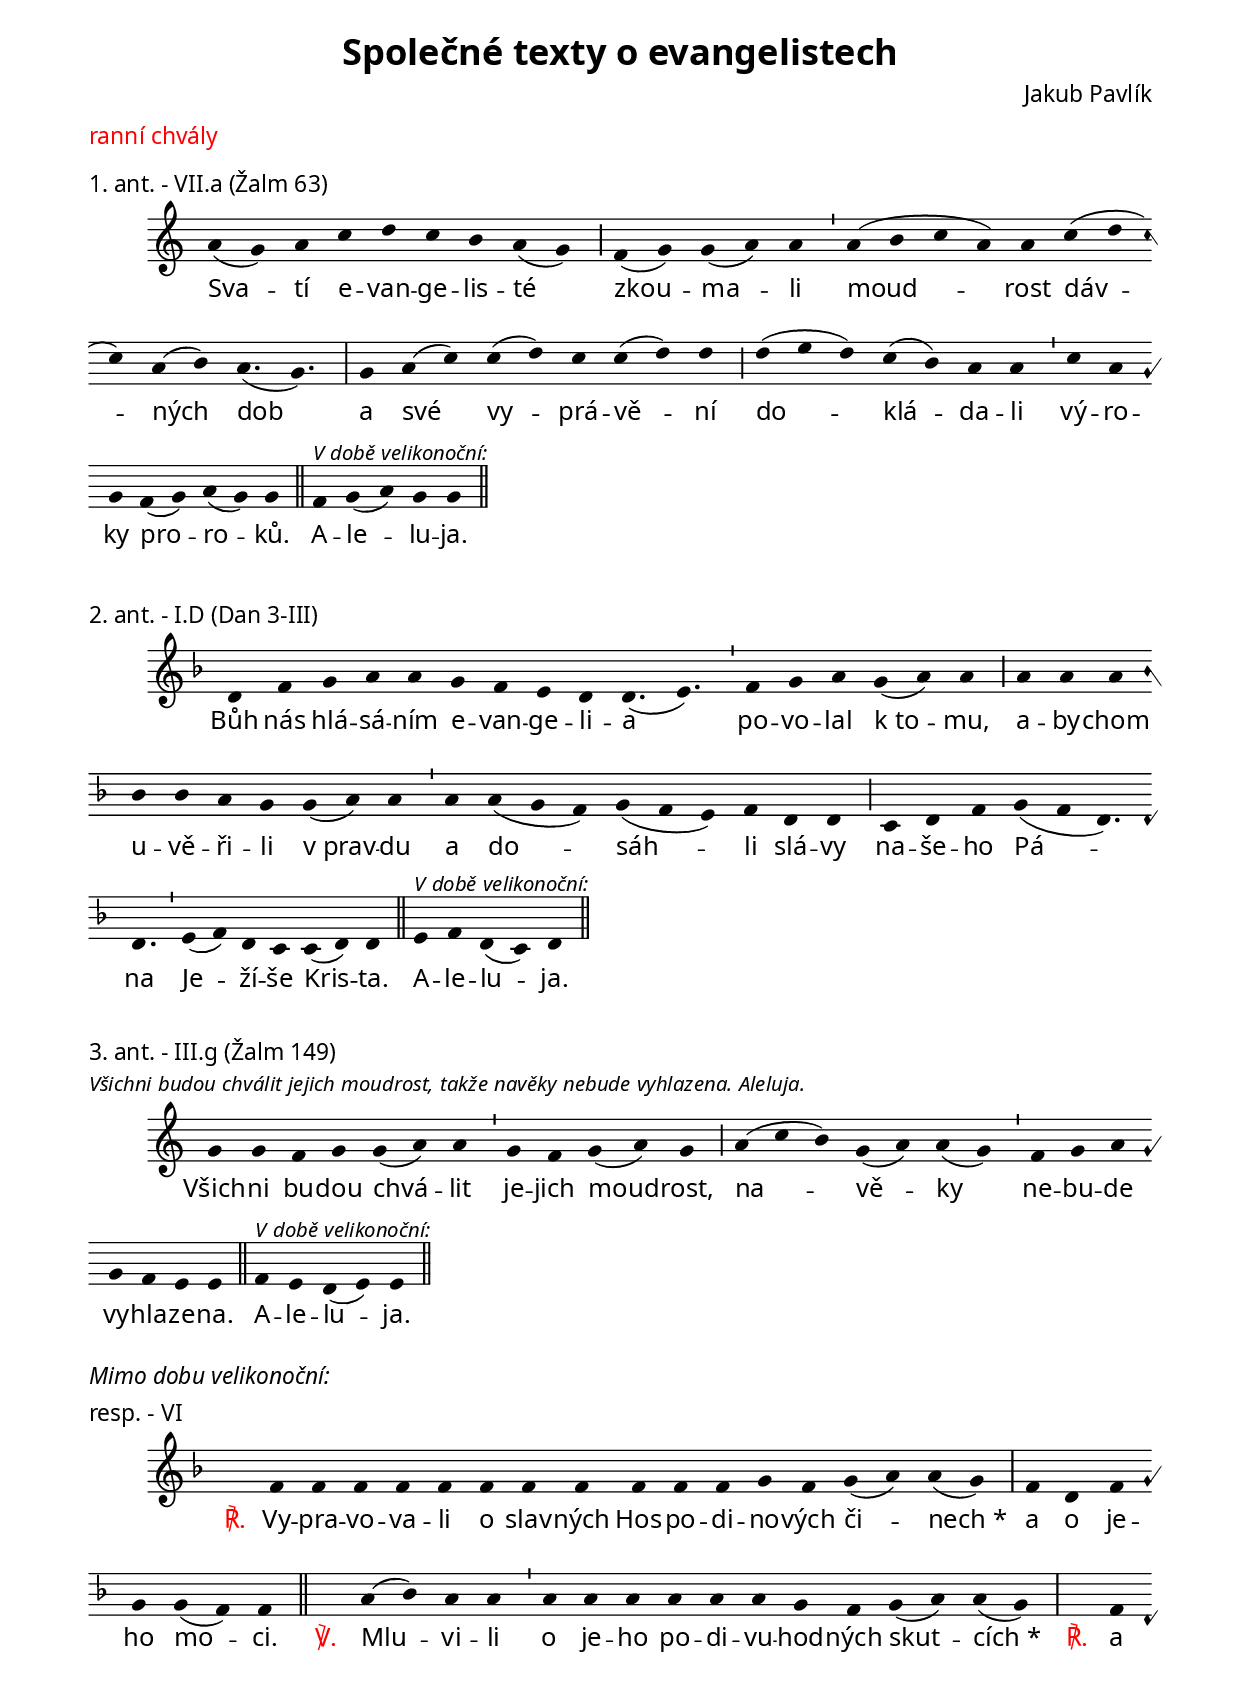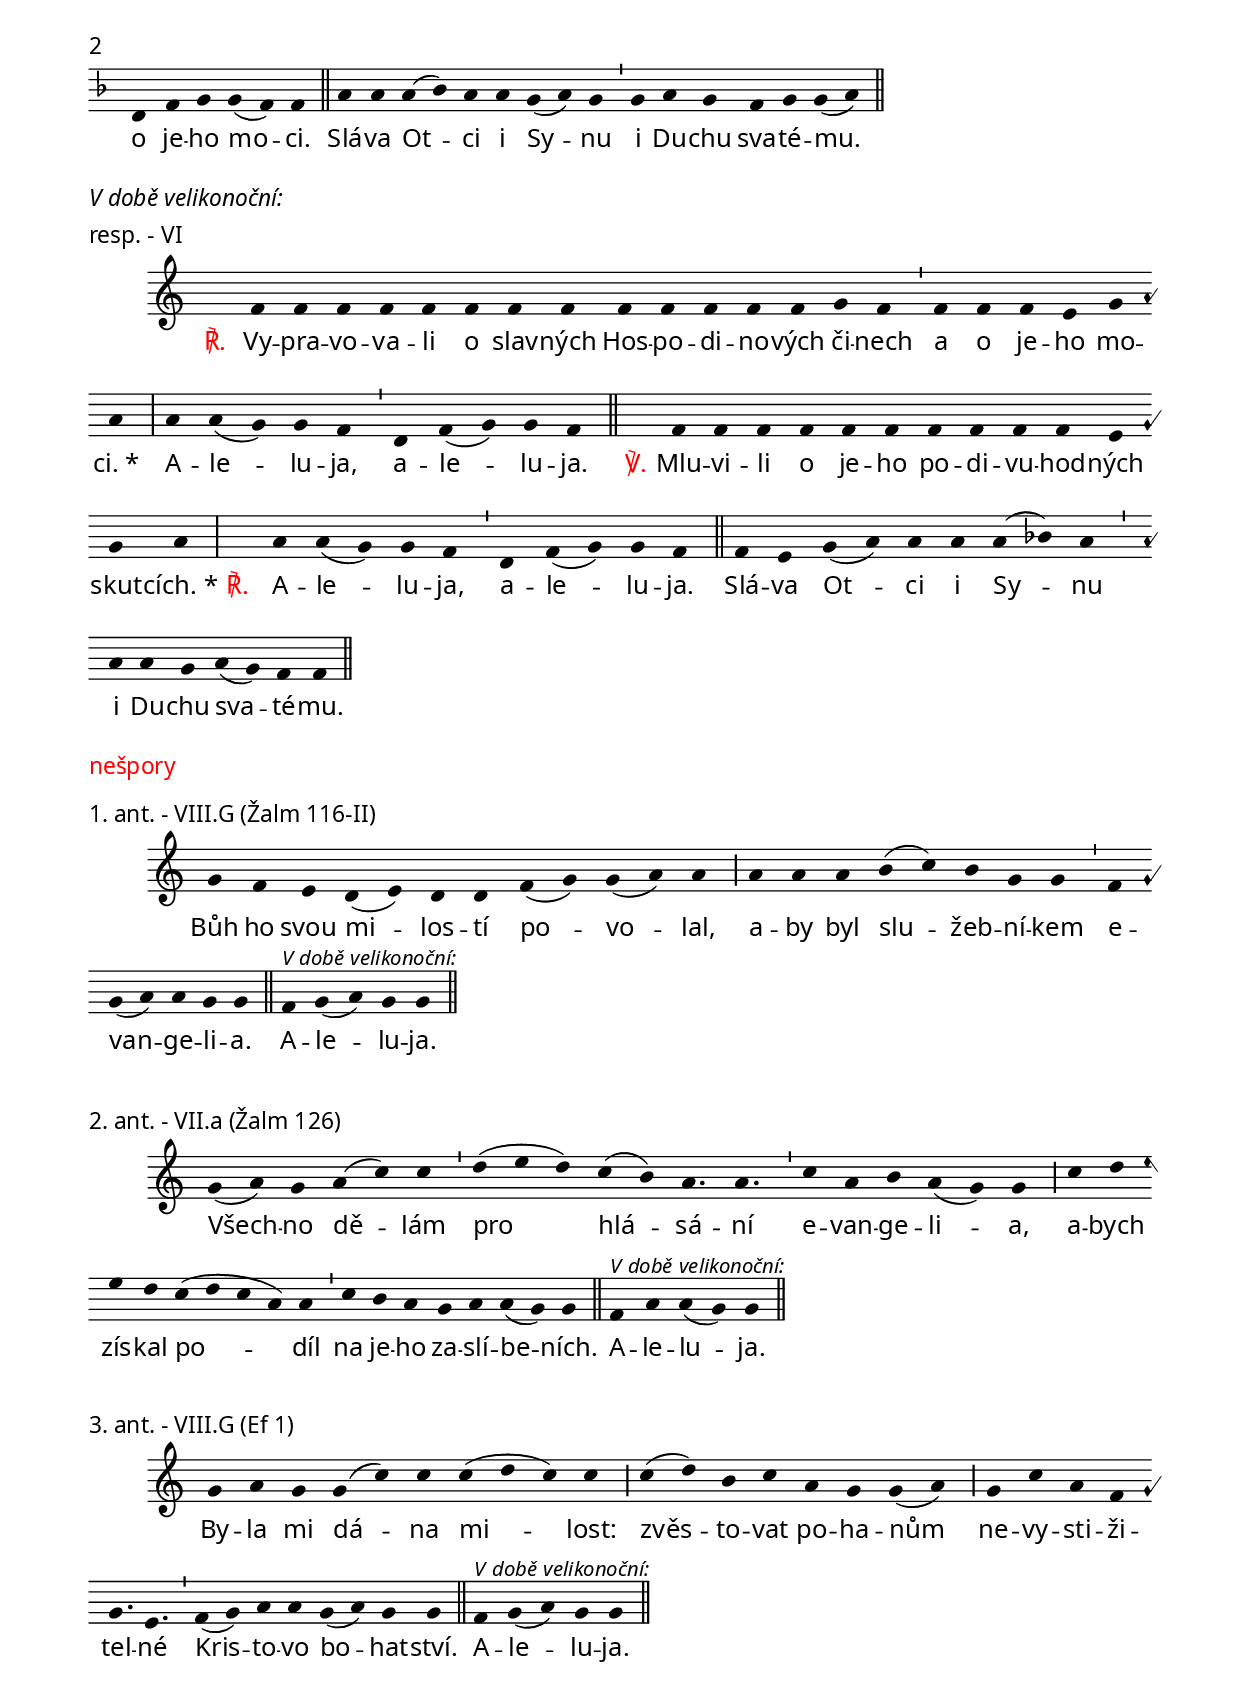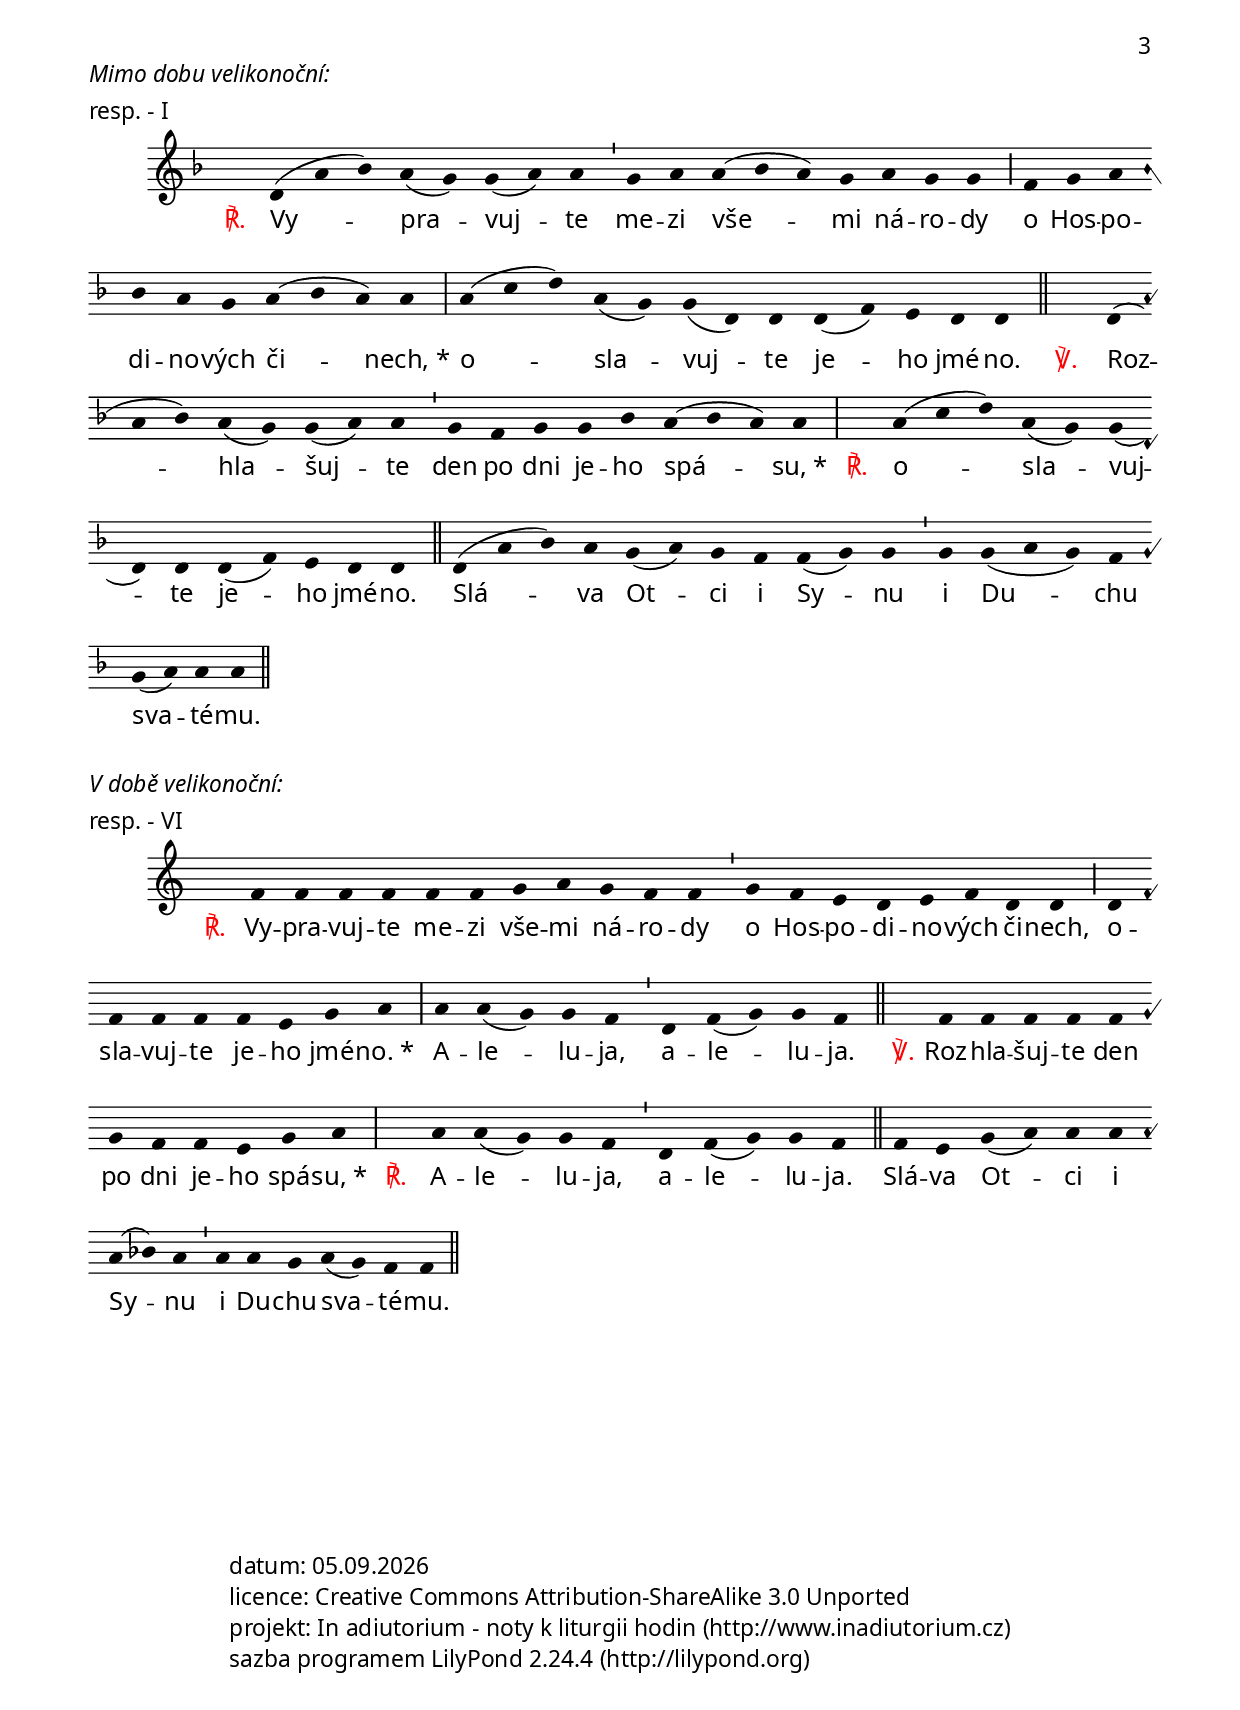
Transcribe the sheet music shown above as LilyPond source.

\version "2.15.37"

\header {
  title = "Společné texty o evangelistech"
  composer = "Jakub Pavlík"
}

\include "../spolecne.ly"
\include "../dilyresponsorii.ly"

\markup {\nadpisHodinka {"ranní chvály"}}

\score {
  \relative c'' {
    \choralniRezim
    a4( g) a c d c b a( g) \barMaior
    f4( g) g( a) a \barMin
    a( b c a) a c( d c) a( b) a4.( g) \barMax
    g4 a( c) c( d) c c( d) d \barMaior
    d( e d) c( b) a a \barMin
    c a g f( g) a( g) g \barFinalis

    f^\markup\rubrVelikAleluja g( a) g g \barFinalis
  }
  \addlyrics {
    Sva -- tí e -- van -- ge -- lis -- té
    zkou -- ma -- li
    moud -- rost dáv -- ných dob
    a své vy -- prá -- vě -- ní
    do -- klá -- da -- li
    vý -- ro -- ky pro -- ro -- ků.

    A -- le -- lu -- ja.
  }
  \header {
    quid = "1. ant."
    modus = "VII"
    differentia = "a"
    psalmus = "Žalm 63"
    id = "rch-a1"
    piece = \markup {\sestavTitulek}
  }
}

\score {
  \relative c' {
    \choralniRezim
    \key f \major
    d4 f g a a g f e d d4.( e) \barMin
    f4 g a g( a) a \barMaior
    a a a bes bes a g g( a) a \barMin
    a a( g f) g( f e) f d d \barMaior
    c d f g( f d4.) d \barMin e4( f) d c c( d) d \barFinalis

    e^\markup\rubrVelikAleluja f d( c) d \barFinalis
  }
  \addlyrics {
    Bůh nás hlá -- sá -- ním e -- van -- ge -- li -- a
    po -- vo -- lal k_to -- mu,
    a -- by -- chom u -- vě -- ři -- li v_prav -- du
    a do -- sáh -- li slá -- vy
    na -- še -- ho Pá -- na Je -- ží -- še Kris -- ta.

    A -- le -- lu -- ja.
  }
  \header {
    quid = "2. ant."
    modus = "I"
    differentia = "D"
    psalmus = "Dan 3-III"
    id = "rch-a2"
    piece = \markup {\sestavTitulek}
  }
}

\score {
  \relative c'' {
    \choralniRezim
    g4 g f g g( a) a \barMin g f g( a) g \barMaior
    a( c b) g( a) a( g) \barMin f g a g f e e \barFinalis
    f^\markup\rubrVelikAleluja e d( e) e \barFinalis
  }
  \addlyrics {
    Všich -- ni bu -- dou chvá -- lit je -- jich moud -- rost,
    % tak -- že
    na -- vě -- ky ne -- bu -- de vy -- hla -- ze -- na.

    A -- le -- lu -- ja.
  }
  \header {
    textus_approbatus = "Všichni budou chválit jejich moudrost,
    takže navěky nebude vyhlazena. Aleluja."
    quid = "3. ant."
    modus = "III"
    differentia = "g"
    psalmus = "Žalm 149"
    id = "rch-a3"
    piece = \markup {\sestavTitulek}
  }
}

\markup\italic{Mimo dobu velikonoční:}

\score {
  \relative c' {
    \choralniRezim
    \key f \major

    % R
    \neviditelna f
    f4 f f f f f f f f f f g f g( a) a( g) \barMax
    f d f g g( f) f \barFinalis
    % V
    \neviditelna a
    a( bes) a a \barMin
    a a a a a a g f g( a) a( g) \barMax
    % R
    \neviditelna a
    f d f g g( f) f \barFinalis
    % Slava
    \respVIdoxologie \barFinalis
  }
  \addlyrics {
    \Response Vy -- pra -- vo -- va -- li o slav -- ných
    Hos -- po -- di -- no -- vých či -- nech_*
    a o je -- ho mo -- ci.
    \Verse Mlu -- vi -- li
    o je -- ho po -- di -- vu -- hod -- ných skut -- cích_*
    \Response a o je -- ho mo -- ci.
    \textRespDoxologie
  }
  \header {
    quid = "resp."
    modus = "VI"
    id = "rch-r"
    piece = \markup {\sestavTitulekResp}
  }
}

\markup\italic{V době velikonoční:}

\score {
  \relative c' {
    \choralniRezim

    % R
    \neviditelna f
    f4 f f f f f f f f f f f f g f \barMin
    f f f e g a \barMax
    \respVIalelujaResponsum \barFinalis
    % V
    \neviditelna f
    f4 f f f f f f f f f e g a \barMax
    % R
    \neviditelna a
    \respVIalelujaResponsum \barFinalis
    % Slava
    \respVIalelujaDoxologie \barFinalis
  }
  \addlyrics {
    \Response Vy -- pra -- vo -- va -- li o slav -- ných
    Hos -- po -- di -- no -- vých či -- nech
    a o je -- ho mo -- ci._* \textRespAleluja
    \Verse Mlu -- vi -- li o je -- ho po -- di -- vu -- hod -- ných
    skut -- cích._*
    \Response \textRespAleluja
    \textRespDoxologie
  }
  \header {
    quid = "resp."
    modus = "VI"
    id = "rch-r-pasch"
    piece = \markup {\sestavTitulekResp}
  }
}

\markup {\nadpisHodinka {"nešpory"}}

\score {
  \relative c'' {
    \choralniRezim
    g f e d( e) d d f( g) g( a) a \barMaior
    a a a b( c) b g g \barMin f g( a) a g g \barFinalis

    f^\markup\rubrVelikAleluja g( a) g g \barFinalis
  }
  \addlyrics {
    Bůh ho svou mi -- los -- tí po -- vo -- lal,
    a -- by byl slu -- žeb -- ní -- kem e -- van -- ge -- li -- a.

    A -- le -- lu -- ja.
  }
  \header {
    quid = "1. ant."
    modus = "VIII"
    differentia = "G"
    psalmus = "Žalm 116-II"
    fial = "commune/commune_pastyr.ly#2ne-a1"
    id = "ne-a1"
    piece = \markup {\sestavTitulek}
  }
}

\score {
  \relative c'' {
    \choralniRezim
    g4( a) g a( c) c \barMin d( e d) c( b) a4. a \barMin c4 a b a( g) g \barMaior
    c d e d c( d c a) a \barMin c b a g a a( g) g \barFinalis

    f^\markup\rubrVelikAleluja a a( g) g \barFinalis
  }
  \addlyrics {
    Všech -- no dě -- lám pro hlá -- sá -- ní e -- van -- ge -- li -- a,
    a -- bych zís -- kal po -- díl na je -- ho za -- slí -- be -- ních.

    A -- le -- lu -- ja.
  }
  \header {
    quid = "2. ant."
    modus = "VII"
    differentia = "a"
    psalmus = "Žalm 126"
    id = "ne-a2"
    piece = \markup {\sestavTitulek}
  }
}

\score {
  \relative c'' {
    \choralniRezim
    g4 a g g( c) c c( d c) c \barMaior
    c4( d) b c a g g( a) \barMaior
    g c a f g4. e \barMin f4( g) a a g( a) g g \barFinalis

    f^\markup\rubrVelikAleluja g( a) g g \barFinalis
  }
  \addlyrics {
    By -- la mi dá -- na mi -- lost:
    zvěs -- to -- vat po -- ha -- nům
    ne -- vy -- sti -- ži -- tel -- né Kris -- to -- vo bo -- hat -- ství.

    A -- le -- lu -- ja.
  }
  \header {
    quid = "3. ant."
    modus = "VIII"
    differentia = "G"
    psalmus = "Ef 1"
    id = "ne-a3"
    piece = \markup {\sestavTitulek}
  }
}

\markup\italic{Mimo dobu velikonoční:}

\score {
  \relative c' {
    \choralniRezim
    \key f \major
    % R
    \neviditelna d
    d4( a' bes) a( g) g( a) a \barMin
    g a a( bes a) g a g g \barMaior
    f g a bes a g a( bes a) a \barMax
    a( c d) a( g) g( d) d d( f) e d d \barFinalis
    % V
    \neviditelna a
    d( a' bes) a( g) g( a) a \barMin g f g g bes a( bes a) a \barMax
    % R
    \neviditelna a
    a( c d) a( g) g( d) d d( f) e d d \barFinalis
    % Slava
    d4( a' bes) a g( a) g f f( g) g \barMin g g( a g) f g( a) a a \barFinalis
  }
  \addlyrics {
    \Response Vy -- pra -- vuj -- te
    me -- zi vše -- mi ná -- ro -- dy
    o Hos -- po -- di -- no -- vých či -- nech,_*
    o -- sla -- vuj -- te je -- ho jmé -- no.
    \Verse Roz -- hla -- šuj -- te den po dni je -- ho spá -- su,_*
    \Response o -- sla -- vuj -- te je -- ho jmé -- no.
    \textRespDoxologie
  }
  \header {
    quid = "resp."
    modus = "I"
    fial = "commune/commune_apostol.ly#2ne-resp"
    id = "ne-r"
    piece = \markup {\sestavTitulekResp}
  }
}

\markup\italic{V době velikonoční:}

\score {
  \relative c' {
    \choralniRezim

    % R
    \neviditelna f
    f f f f f f g a g f f \barMin
    g f e d e f d d \barMaior
    d f f f f e g a \barMax
    \respVIalelujaResponsum \barFinalis
    % V
    \neviditelna f
    f f f f f g f f e g a \barMax
    % R
    \neviditelna a
    \respVIalelujaResponsum \barFinalis
    % Slava
    \respVIalelujaDoxologie \barFinalis
  }
  \addlyrics {
    \Response Vy -- pra -- vuj -- te me -- zi vše -- mi ná -- ro -- dy
    o Hos -- po -- di -- no -- vých či -- nech,
    o -- sla -- vuj -- te je -- ho jmé -- no._* \textRespAleluja
    \Verse Roz -- hla -- šuj -- te den po dni je -- ho spá -- su,_*
    \Response \textRespAleluja
    \textRespDoxologie
  }
  \header {
    quid = "resp."
    modus = "VI"
    fial = "commune/commune_apostol.ly#2ne-resp-velik"
    id = "ne-r-pasch"
    piece = \markup {\sestavTitulekResp}
  }
}